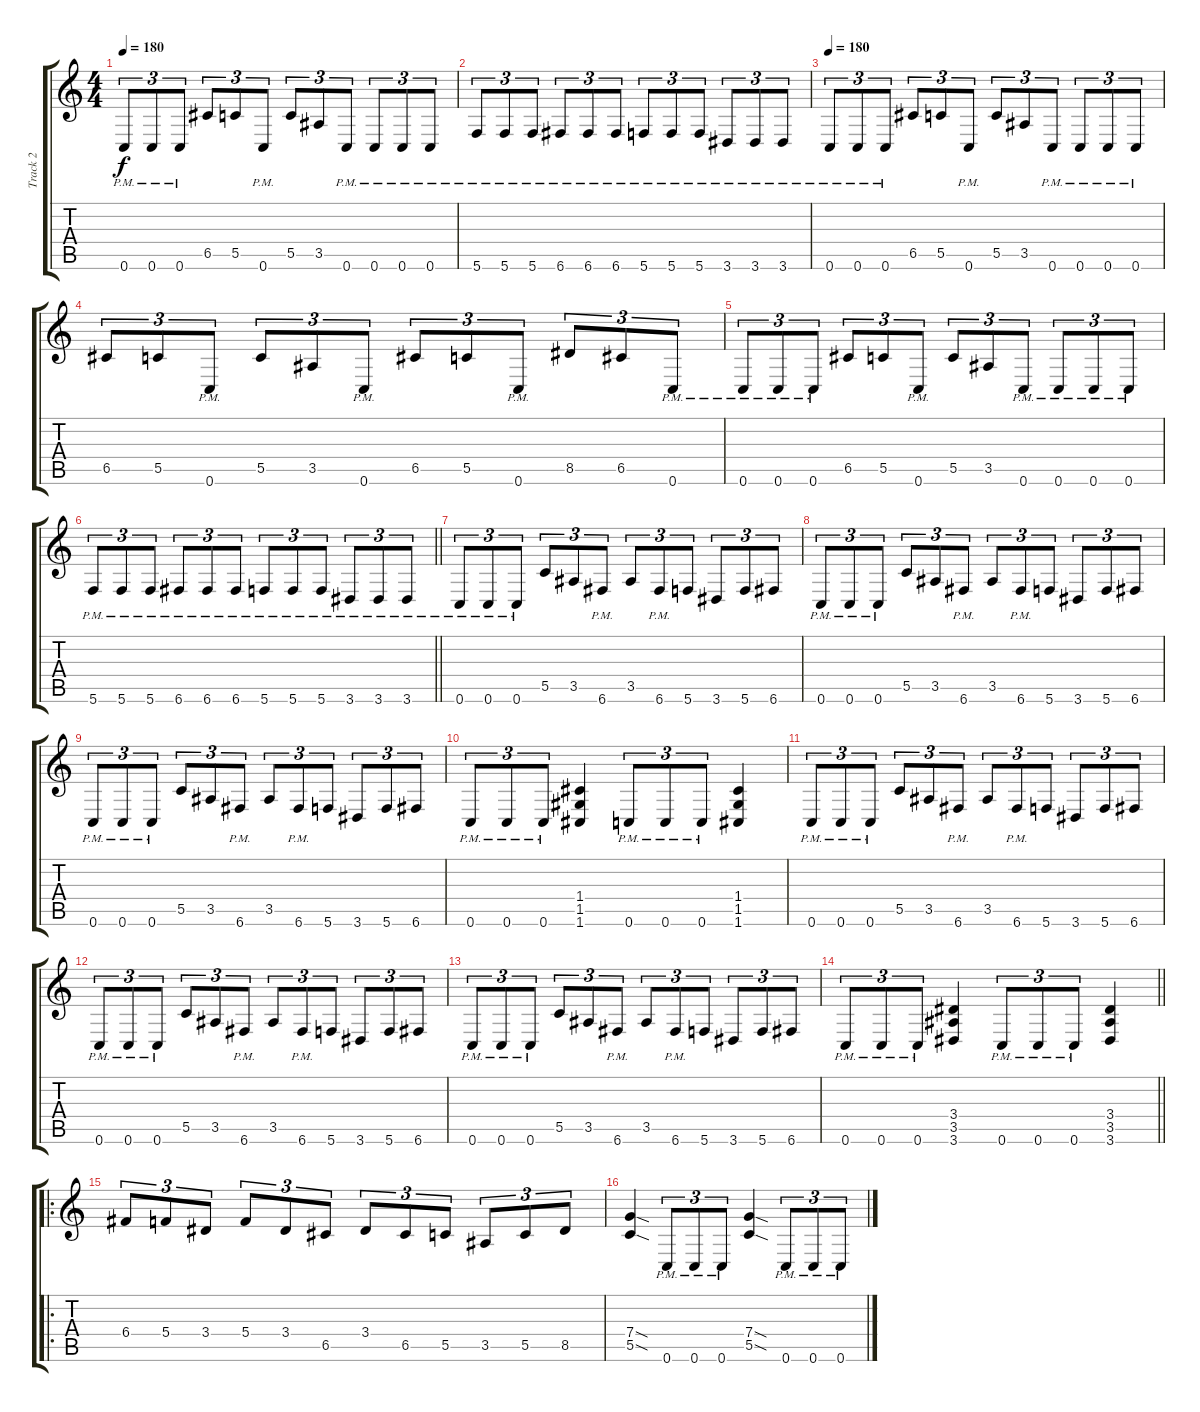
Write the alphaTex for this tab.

\track ("Track 2" "Track 2") {instrument distortionguitar}
\staff {score tabs}
\tuning (D4 A3 F3 C3 G2 C2) {hide}
\ts (4 4)
\tempo 180
\clef g2
\ks c
0.6{pm}.8{tu (3 2) dy f} 0.6{pm}.8{tu (3 2)} 0.6{pm}.8{tu (3 2)} 6.5.8{tu (3 2)} 5.5.8{tu (3 2)} 0.6{pm}.8{tu (3 2)} 5.5.8{tu (3 2)} 3.5.8{tu (3 2)} 0.6{pm}.8{tu (3 2)} 0.6{pm}.8{tu (3 2)} 0.6{pm}.8{tu (3 2)} 0.6{pm}.8{tu (3 2)} |
5.6{pm}.8{tu (3 2)} 5.6{pm}.8{tu (3 2)} 5.6{pm}.8{tu (3 2)} 6.6{pm}.8{tu (3 2)} 6.6{pm}.8{tu (3 2)} 6.6{pm}.8{tu (3 2)} 5.6{pm}.8{tu (3 2)} 5.6{pm}.8{tu (3 2)} 5.6{pm}.8{tu (3 2)} 3.6{pm}.8{tu (3 2)} 3.6{pm}.8{tu (3 2)} 3.6{pm}.8{tu (3 2)} |
\tempo 180
0.6{pm}.8{tu (3 2)} 0.6{pm}.8{tu (3 2)} 0.6{pm}.8{tu (3 2)} 6.5.8{tu (3 2)} 5.5.8{tu (3 2)} 0.6{pm}.8{tu (3 2)} 5.5.8{tu (3 2)} 3.5.8{tu (3 2)} 0.6{pm}.8{tu (3 2)} 0.6{pm}.8{tu (3 2)} 0.6{pm}.8{tu (3 2)} 0.6{pm}.8{tu (3 2)} |
6.5.8{tu (3 2)} 5.5.8{tu (3 2)} 0.6{pm}.8{tu (3 2)} 5.5.8{tu (3 2)} 3.5.8{tu (3 2)} 0.6{pm}.8{tu (3 2)} 6.5.8{tu (3 2)} 5.5.8{tu (3 2)} 0.6{pm}.8{tu (3 2)} 8.5.8{tu (3 2)} 6.5.8{tu (3 2)} 0.6{pm}.8{tu (3 2)} |
0.6{pm}.8{tu (3 2)} 0.6{pm}.8{tu (3 2)} 0.6{pm}.8{tu (3 2)} 6.5.8{tu (3 2)} 5.5.8{tu (3 2)} 0.6{pm}.8{tu (3 2)} 5.5.8{tu (3 2)} 3.5.8{tu (3 2)} 0.6{pm}.8{tu (3 2)} 0.6{pm}.8{tu (3 2)} 0.6{pm}.8{tu (3 2)} 0.6{pm}.8{tu (3 2)} |
\barLineRight lightlight
5.6{pm}.8{tu (3 2)} 5.6{pm}.8{tu (3 2)} 5.6{pm}.8{tu (3 2)} 6.6{pm}.8{tu (3 2)} 6.6{pm}.8{tu (3 2)} 6.6{pm}.8{tu (3 2)} 5.6{pm}.8{tu (3 2)} 5.6{pm}.8{tu (3 2)} 5.6{pm}.8{tu (3 2)} 3.6{pm}.8{tu (3 2)} 3.6{pm}.8{tu (3 2)} 3.6{pm}.8{tu (3 2)} |
0.6{pm}.8{tu (3 2)} 0.6{pm}.8{tu (3 2)} 0.6{pm}.8{tu (3 2)} 5.5.8{tu (3 2)} 3.5.8{tu (3 2)} 6.6{pm}.8{tu (3 2)} 3.5.8{tu (3 2)} 6.6{pm}.8{tu (3 2)} 5.6.8{tu (3 2)} 3.6.8{tu (3 2)} 5.6.8{tu (3 2)} 6.6.8{tu (3 2)} |
0.6{pm}.8{tu (3 2)} 0.6{pm}.8{tu (3 2)} 0.6{pm}.8{tu (3 2)} 5.5.8{tu (3 2)} 3.5.8{tu (3 2)} 6.6{pm}.8{tu (3 2)} 3.5.8{tu (3 2)} 6.6{pm}.8{tu (3 2)} 5.6.8{tu (3 2)} 3.6.8{tu (3 2)} 5.6.8{tu (3 2)} 6.6.8{tu (3 2)} |
0.6{pm}.8{tu (3 2)} 0.6{pm}.8{tu (3 2)} 0.6{pm}.8{tu (3 2)} 5.5.8{tu (3 2)} 3.5.8{tu (3 2)} 6.6{pm}.8{tu (3 2)} 3.5.8{tu (3 2)} 6.6{pm}.8{tu (3 2)} 5.6.8{tu (3 2)} 3.6.8{tu (3 2)} 5.6.8{tu (3 2)} 6.6.8{tu (3 2)} |
0.6{pm}.8{tu (3 2)} 0.6{pm}.8{tu (3 2)} 0.6{pm}.8{tu (3 2)} (1.4 1.5 1.6).4 0.6{pm}.8{tu (3 2)} 0.6{pm}.8{tu (3 2)} 0.6{pm}.8{tu (3 2)} (1.4 1.5 1.6).4 |
0.6{pm}.8{tu (3 2)} 0.6{pm}.8{tu (3 2)} 0.6{pm}.8{tu (3 2)} 5.5.8{tu (3 2)} 3.5.8{tu (3 2)} 6.6{pm}.8{tu (3 2)} 3.5.8{tu (3 2)} 6.6{pm}.8{tu (3 2)} 5.6.8{tu (3 2)} 3.6.8{tu (3 2)} 5.6.8{tu (3 2)} 6.6.8{tu (3 2)} |
0.6{pm}.8{tu (3 2)} 0.6{pm}.8{tu (3 2)} 0.6{pm}.8{tu (3 2)} 5.5.8{tu (3 2)} 3.5.8{tu (3 2)} 6.6{pm}.8{tu (3 2)} 3.5.8{tu (3 2)} 6.6{pm}.8{tu (3 2)} 5.6.8{tu (3 2)} 3.6.8{tu (3 2)} 5.6.8{tu (3 2)} 6.6.8{tu (3 2)} |
0.6{pm}.8{tu (3 2)} 0.6{pm}.8{tu (3 2)} 0.6{pm}.8{tu (3 2)} 5.5.8{tu (3 2)} 3.5.8{tu (3 2)} 6.6{pm}.8{tu (3 2)} 3.5.8{tu (3 2)} 6.6{pm}.8{tu (3 2)} 5.6.8{tu (3 2)} 3.6.8{tu (3 2)} 5.6.8{tu (3 2)} 6.6.8{tu (3 2)} |
\barLineRight lightlight
0.6{pm}.8{tu (3 2)} 0.6{pm}.8{tu (3 2)} 0.6{pm}.8{tu (3 2)} (3.4 3.5 3.6).4 0.6{pm}.8{tu (3 2)} 0.6{pm}.8{tu (3 2)} 0.6{pm}.8{tu (3 2)} (3.4 3.5 3.6).4 |
\ro
6.4.8{tu (3 2)} 5.4.8{tu (3 2)} 3.4.8{tu (3 2)} 5.4.8{tu (3 2)} 3.4.8{tu (3 2)} 6.5.8{tu (3 2)} 3.4.8{tu (3 2)} 6.5.8{tu (3 2)} 5.5.8{tu (3 2)} 3.5.8{tu (3 2)} 5.5.8{tu (3 2)} 8.5.8{tu (3 2)} |
(7.4{sod} 5.5{sod}).4 0.6{pm}.8{tu (3 2)} 0.6{pm}.8{tu (3 2)} 0.6{pm}.8{tu (3 2)} (7.4{sod} 5.5{sod}).4 0.6{pm}.8{tu (3 2)} 0.6{pm}.8{tu (3 2)} 0.6{pm}.8{tu (3 2)}
